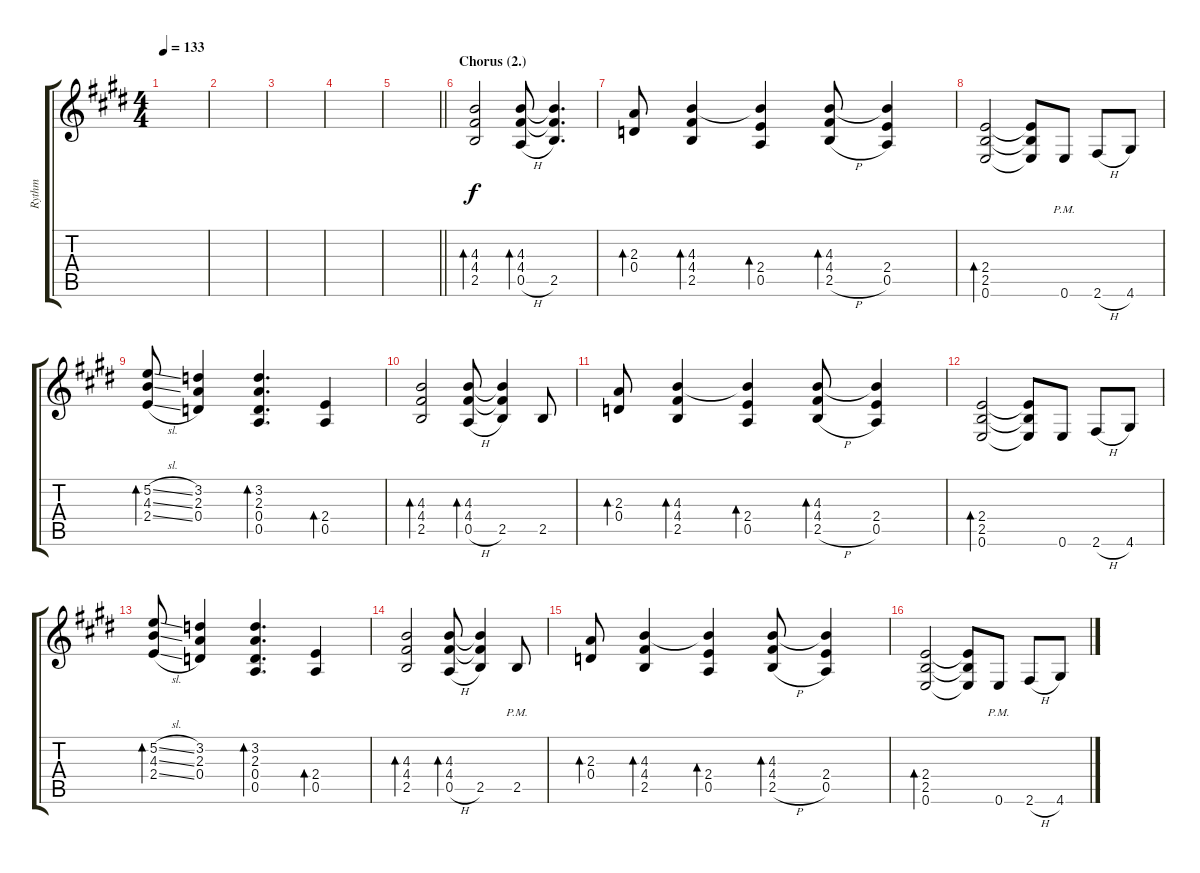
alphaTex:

\track ("Rythm" "Rythm") {instrument overdrivenguitar}
\staff {score tabs}
\tuning (E4 B3 G3 D3 A2 E2) {hide}
\ts (4 4)
\tempo 133
\clef g2
\ks e
|
|
|
|
\barLineRight lightlight
|
\section ("" "Chorus (2.)")
(4.3 4.4 2.5).2{bd 60} (4.3 4.4 0.5{h}).8{bd 60} (4.3{t} 4.4{t} 2.5).4{d} |
(2.3 0.4).8{bd 60} (4.3 4.4 2.5).4{bd 60} (4.3{t} 2.4 0.5).4{bd 60} (4.3 4.4 2.5{h}).8{bd 60} (4.3{t} 2.4 0.5).4 |
(2.4 2.5 0.6).2{bd 60} (2.4{t} 2.5{t} 0.6{t}).8 0.6{pm}.8 2.6{h}.8 4.6.8 |
(5.2{sl} 4.3{sl} 2.4{sl}).8{bd 60} (3.2 2.3 0.4).4 (3.2 2.3 0.4 0.5).4{d bd 60} (2.4 0.5).4{bd 60} |
(4.3 4.4 2.5).2{bd 60} (4.3 4.4 0.5{h}).8{bd 60} (4.3{t} 4.4{t} 2.5).4 2.5.8 |
(2.3 0.4).8{bd 60} (4.3 4.4 2.5).4{bd 60} (4.3{t} 2.4 0.5).4{bd 60} (4.3 4.4 2.5{h}).8{bd 60} (4.3{t} 2.4 0.5).4 |
(2.4 2.5 0.6).2{bd 60} (2.4{t} 2.5{t} 0.6{t}).8 0.6.8 2.6{h}.8 4.6.8 |
(5.2{sl} 4.3{sl} 2.4{sl}).8{bd 60} (3.2 2.3 0.4).4 (3.2 2.3 0.4 0.5).4{d bd 60} (2.4 0.5).4{bd 60} |
(4.3 4.4 2.5).2{bd 60} (4.3 4.4 0.5{h}).8{bd 60} (4.3{t} 4.4{t} 2.5).4 2.5{pm}.8 |
(2.3 0.4).8{bd 60} (4.3 4.4 2.5).4{bd 60} (4.3{t} 2.4 0.5).4{bd 60} (4.3 4.4 2.5{h}).8{bd 60} (4.3{t} 2.4 0.5).4 |
(2.4 2.5 0.6).2{bd 60} (2.4{t} 2.5{t} 0.6{t}).8 0.6{pm}.8 2.6{h}.8 4.6.8
